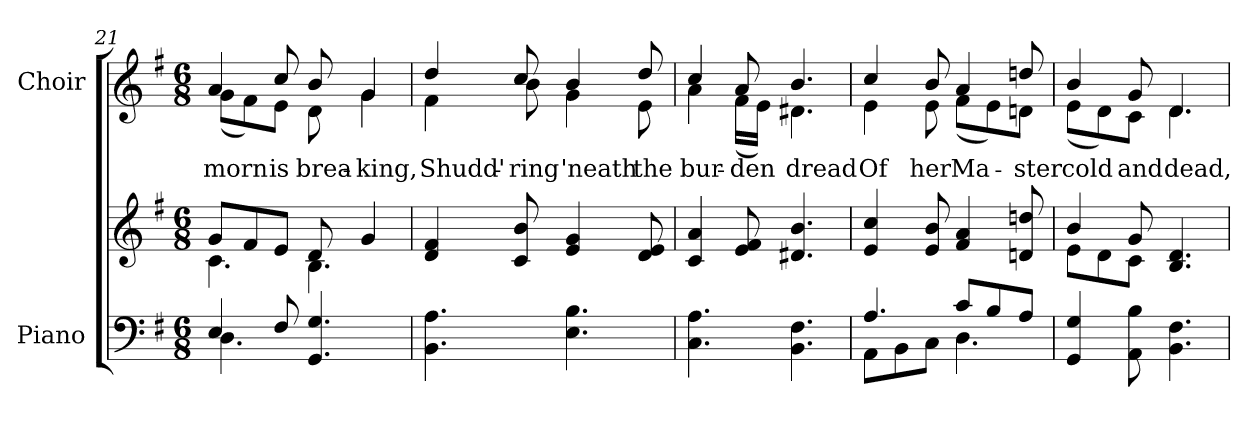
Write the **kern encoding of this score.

**kern	**kern	**kern	**text
*part2	*part2	*part1	*part1
*staff3	*staff2	*staff1	*staff1
*I"Piano	*	*I"Choir	*
*I'Pno.	*	*I'Choir	*
*clefF4	*clefG2	*clefG2	*
*k[f#]	*k[f#]	*k[f#]	*
*G:	*G:	*G:	*
*M6/8	*M6/8	*M6/8	*
=21	=21	=21	=21
*^	*^	*	*
!	!	!	!	!	!LO:LY:b:color=#000000
*	*	*	*	*^	*
4Ei/	4.Di\	8gi/L	4.ci\	4ai/	(8gi\L	morn
.	.	8f#i/	.	.	8f#i\)	.
!	!	!	!	!	!	!LO:LY:b:color=#000000
8F#i/	.	8ei/J	.	8cci/	8ei\J	is
!	!	!	!	!	!	!LO:LY:b:color=#000000
4.GGi/ 4.Gi	4.ryy	8di/	4.Bi\	8bi/	8di\	brea-
!	!	!	!	!	!	!LO:LY:b:color=#000000
.	.	4gi/	.	4gi/	4gi\	-king,
*v	*v	*	*	*	*	*
*	*v	*v	*	*	*
!!LO:LB:g=z	!!
=22	=22	=22	=22	=22
!	!	!	!	!LO:LY:b:color=#000000
4.BBi\ 4.Ai	4di/ 4f#i	4ddi/	4f#i\	Shudd'-
!	!	!	!	!LO:LY:b:color=#000000
.	8ci/ 8bi	8cci/	8bi\	-ring
!	!	!	!	!LO:LY:b:color=#000000
4.Ei\ 4.Bi	4ei/ 4gi	4bi/	4gi\	'neath
!	!	!	!	!LO:LY:b:color=#000000
.	8di/ 8ei	8ddi/	8ei\	the
=23	=23	=23	=23	=23
!	!	!	!	!LO:LY:b:color=#000000
4.Ci\ 4.Ai	4ci/ 4ai	4cci/	4ai\	bur-
!	!	!	!	!LO:LY:b:color=#000000
.	8ei/ 8f#i	8ai/	(16f#i\LL	-den
.	.	.	16ei\JJ)	.
!	!	!	!	!LO:LY:b:color=#000000
4.BBi\ 4.F#i	4.d#Xi/ 4.bi	4.bi/	4.d#Xi\	dread
=24	=24	=24	=24	=24
*^	*	*	*	*
!	!	!	!	!	!LO:LY:b:color=#000000
4.Ai/	8AAi\L	4ei/ 4cci	4cci/	4ei\	Of
.	8BBi\	.	.	.	.
!	!	!	!	!	!LO:LY:b:color=#000000
.	8Ci\J	8ei/ 8bi	8bi/	8ei\	her
!	!	!	!	!	!LO:LY:b:color=#000000
8ci/L	4.Di\	4f#i/ 4ai	4ai/	(8f#i\L	Ma-
8Bi/	.	.	.	8ei\)	.
!	!	!	!	!	!LO:LY:b:color=#000000
8Ai/J	.	8dni/ 8ddni	8ddni/	8dni\J	-ster
*v	*v	*	*	*	*
=25	=25	=25	=25	=25
*	*^	*	*	*
!	!	!	!	!	!LO:LY:b:color=#000000
4GGi/ 4Gi	4bi/	8ei\L	4bi/	(8ei\L	cold
.	.	8di\	.	8di\)	.
!	!	!	!	!	!LO:LY:b:color=#000000
8AAi\ 8Bi	8gi/	8ci\J	8gi/	8ci\J	and
!	!	!	!	!	!LO:LY:b:color=#000000
4.BBi\ 4.F#i	4.Bi/ 4.di	4.ryy	4.di/	4.di\	dead,
*	*v	*v	*	*	*
*	*	*v	*v	*
=	=	=	=
*-	*-	*-	*-
